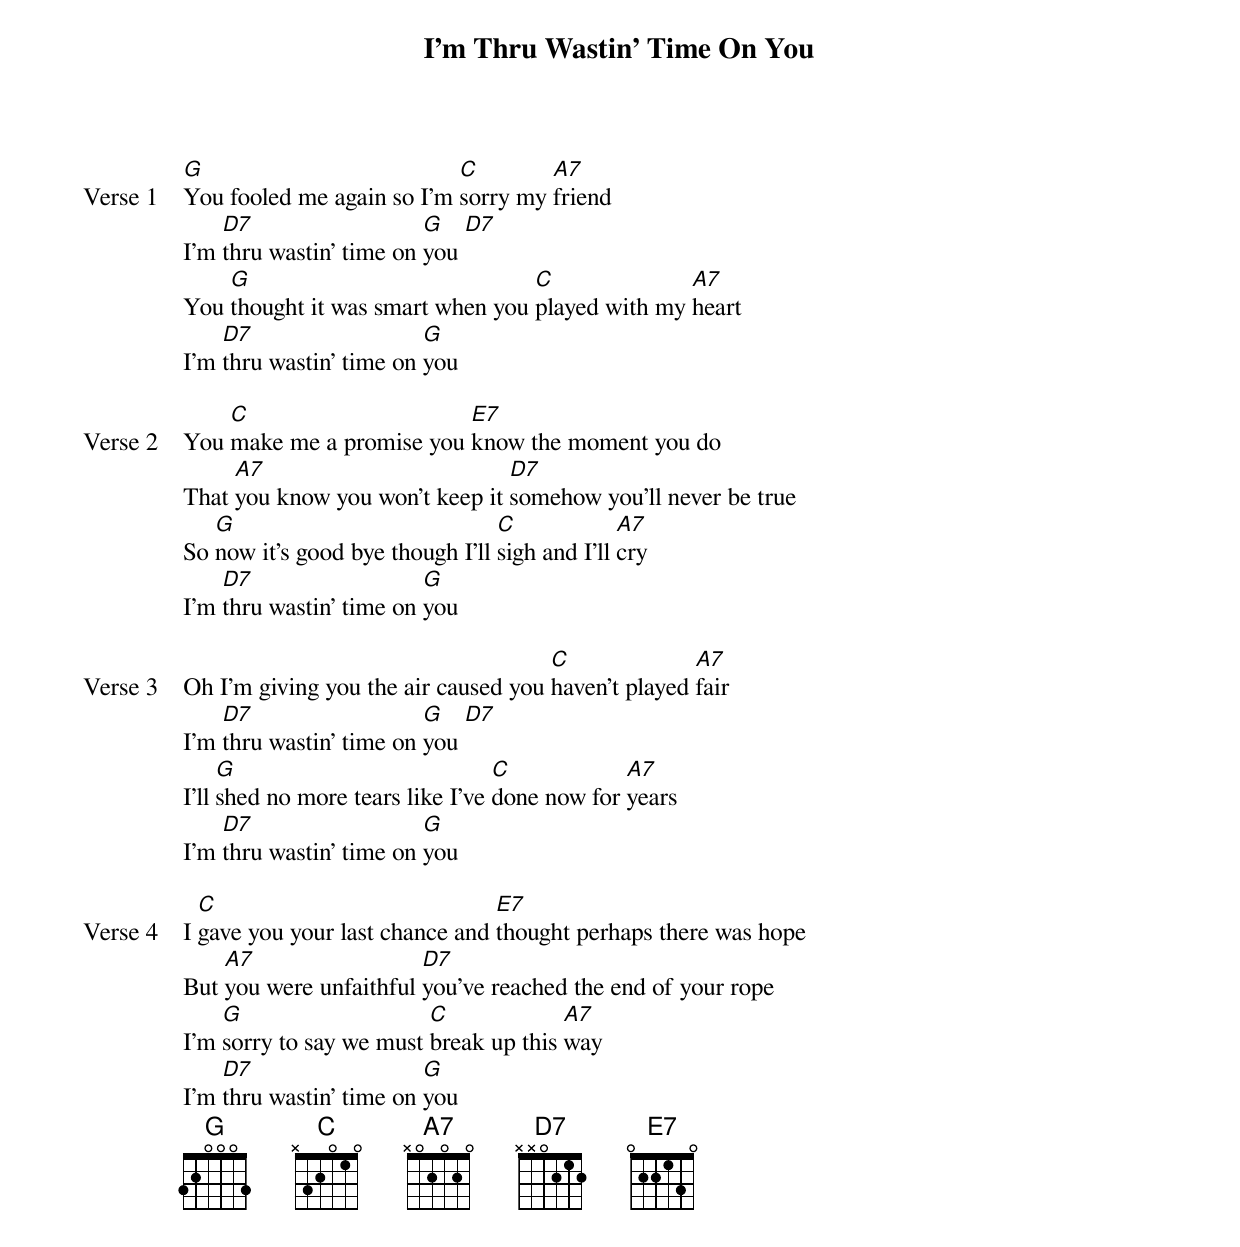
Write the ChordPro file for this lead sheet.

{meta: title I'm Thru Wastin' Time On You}
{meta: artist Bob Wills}
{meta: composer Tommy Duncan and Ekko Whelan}
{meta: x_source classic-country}
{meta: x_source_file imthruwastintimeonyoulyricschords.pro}
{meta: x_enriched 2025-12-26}

{start_of_verse: Verse 1}
[G]You fooled me again so I'm [C]sorry my [A7]friend
I'm [D7]thru wastin' time on [G]you [D7]
You [G]thought it was smart when you [C]played with my [A7]heart
I'm [D7]thru wastin' time on [G]you
{end_of_verse}

{start_of_verse: Verse 2}
You [C]make me a promise you [E7]know the moment you do
That [A7]you know you won't keep it [D7]somehow you'll never be true
So [G]now it's good bye though I'll [C]sigh and I'll [A7]cry
I'm [D7]thru wastin' time on [G]you
{end_of_verse}

{start_of_verse: Verse 3}
Oh I'm giving you the air caused you [C]haven't played [A7]fair
I'm [D7]thru wastin' time on [G]you [D7]
I'll [G]shed no more tears like I've [C]done now for [A7]years
I'm [D7]thru wastin' time on [G]you
{end_of_verse}

{start_of_verse: Verse 4}
I [C]gave you your last chance and [E7]thought perhaps there was hope
But [A7]you were unfaithful [D7]you've reached the end of your rope
I'm [G]sorry to say we must [C]break up this [A7]way
I'm [D7]thru wastin' time on [G]you
{end_of_verse}
